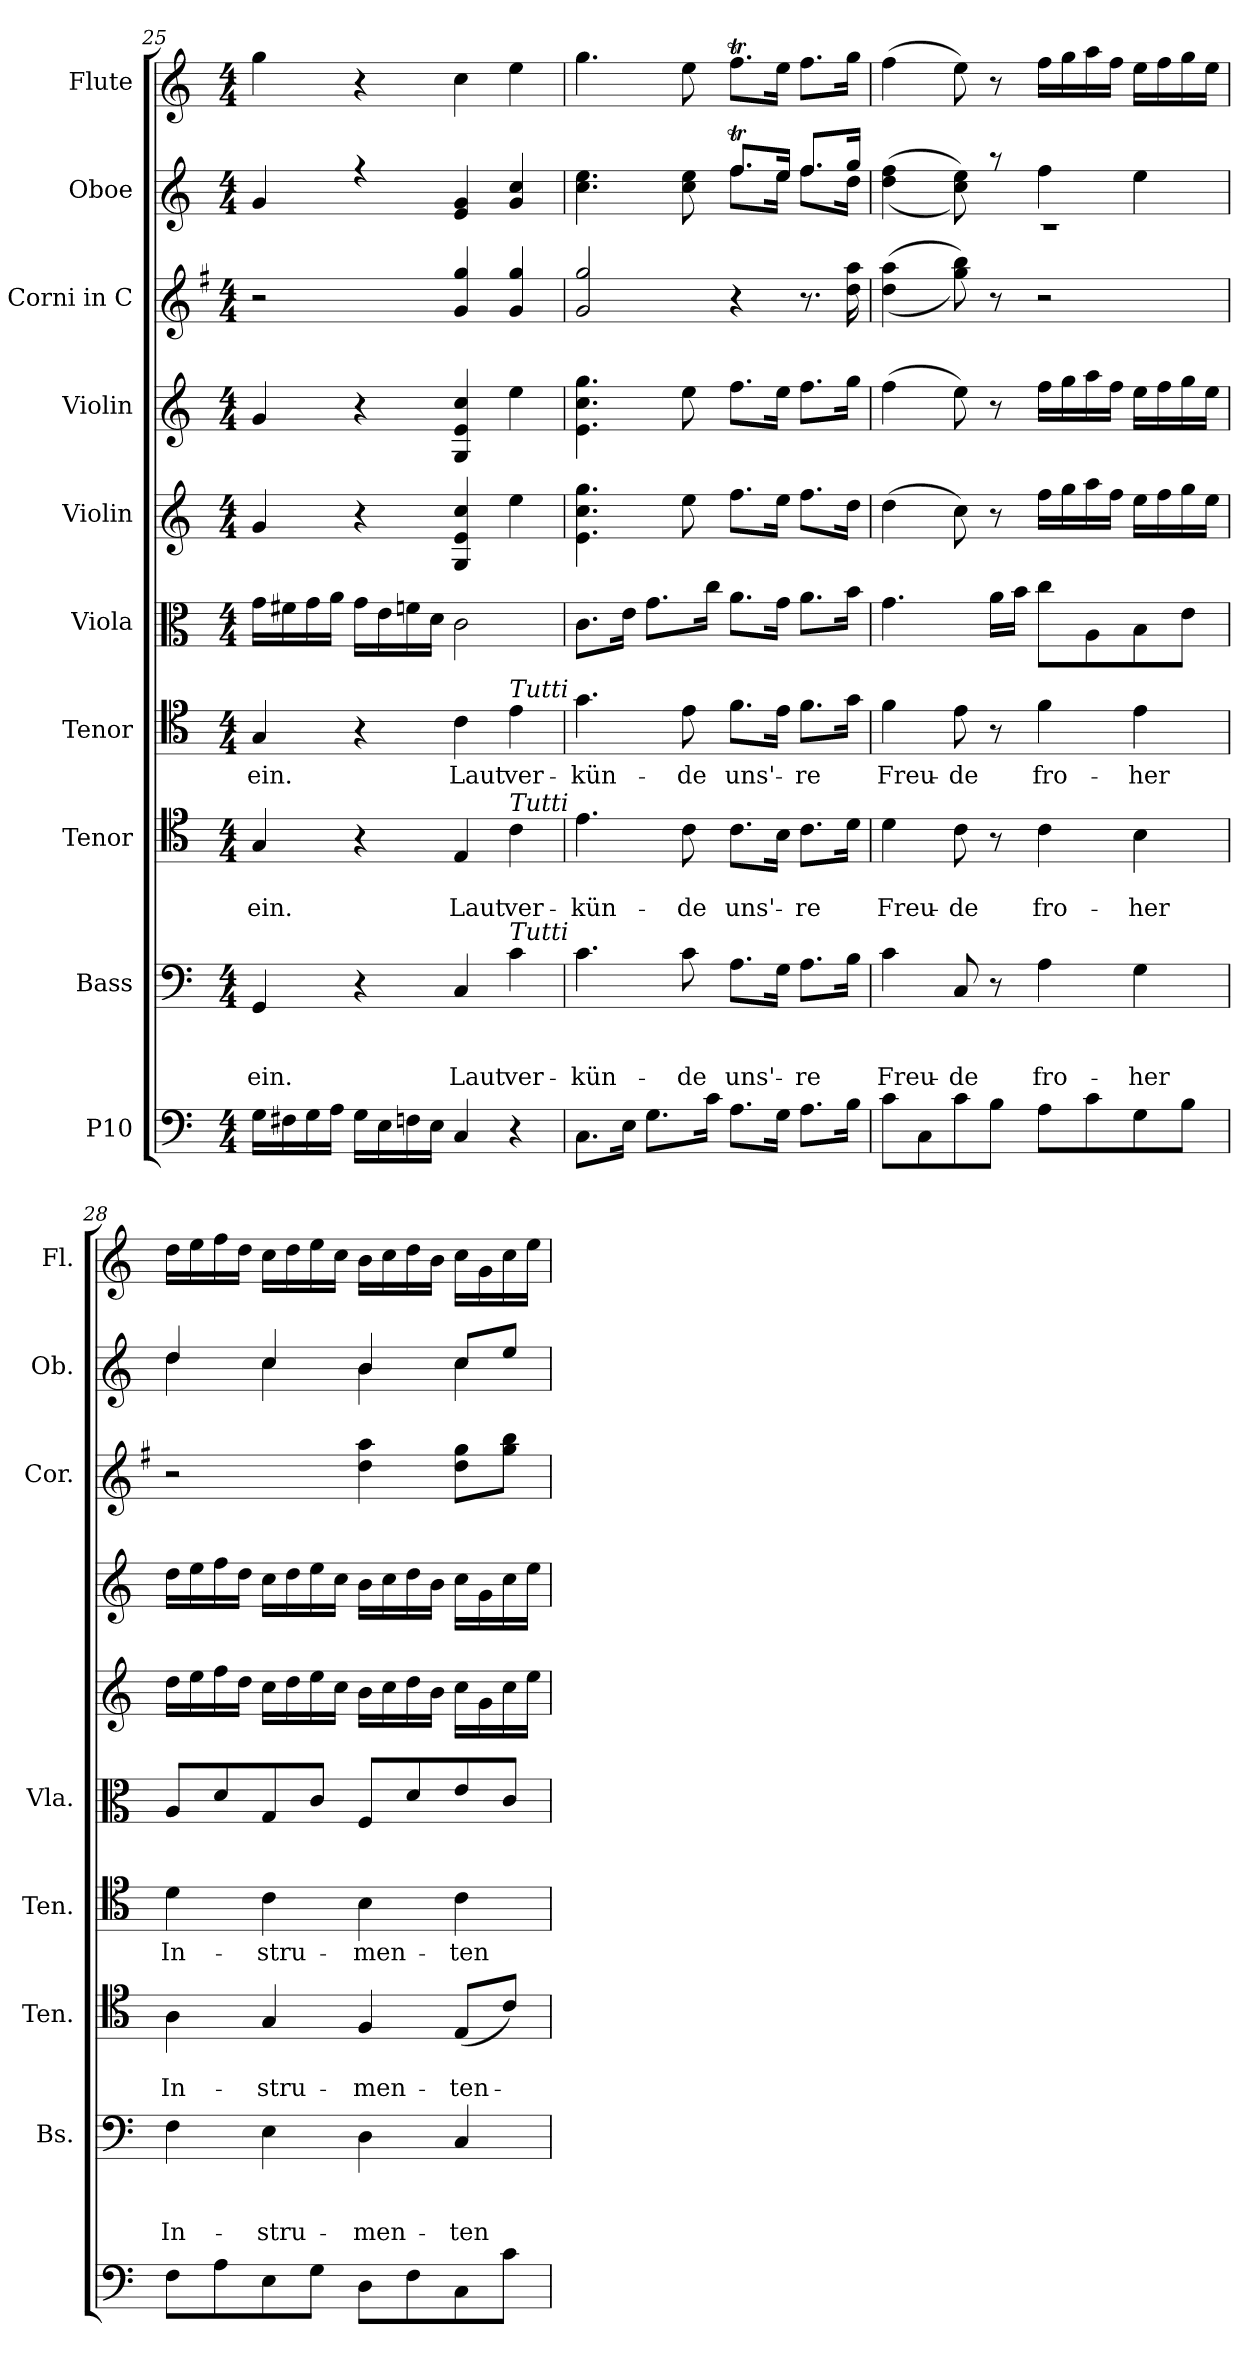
**kern	**kern	**text	**text	**text	**kern	**text	**text	**kern	**text	**kern	**kern	**kern	**kern	**kern	**kern
*part10	*part9	*part9	*part9	*part9	*part8	*part8	*part8	*part7	*part7	*part6	*part5	*part4	*part3	*part2	*part1
*staff10	*staff9	*staff9	*staff9	*staff9	*staff8	*staff8	*staff8	*staff7	*staff7	*staff6	*staff5	*staff4	*staff3	*staff2	*staff1
*I"P10	*I"Bass	*	*	*	*I"Tenor	*	*	*I"Tenor	*	*I"Viola	*I"Violin	*I"Violin	*I"Corni in C	*I"Oboe	*I"Flute
*	*I'Bs.	*	*	*	*I'Ten.	*	*	*I'Ten.	*	*I'Vla.	*	*	*I'Cor.	*I'Ob.	*I'Fl.
*clefF4	*clefF4	*	*	*	*clefC4	*	*	*clefC4	*	*clefC3	*clefG2	*clefG2	*clefG2	*clefG2	*clefG2
*	*	*	*	*	*	*	*	*	*	*	*	*	*ITrd4c7	*	*
*k[]	*k[]	*	*	*	*k[]	*	*	*k[]	*	*k[]	*k[]	*k[]	*k[]	*k[]	*k[]
*C:	*C:	*	*	*	*C:	*	*	*C:	*	*C:	*C:	*C:	*C:	*C:	*C:
*M4/4	*M4/4	*	*	*	*M4/4	*	*	*M4/4	*	*M4/4	*M4/4	*M4/4	*M4/4	*M4/4	*M4/4
=25	=25	=25	=25	=25	=25	=25	=25	=25	=25	=25	=25	=25	=25	=25	=25
!	!	!	!	!LO:LY:b	!	!	!LO:LY:b	!	!LO:LY:b	!	!	!	!	!	!
*	*	*	*	*	*	*	*	*	*	*	*	*	*	*^	*
16G\LL	4GG/	.	.	ein.	4G/	.	ein.	4G/	ein.	16g\LL	4g/	4g/	2r	4g/	1ryy	4gg\
16F#X\	.	.	.	.	.	.	.	.	.	16f#X\	.	.	.	.	.	.
16G\	.	.	.	.	.	.	.	.	.	16g\	.	.	.	.	.	.
16A\JJ	.	.	.	.	.	.	.	.	.	16a\JJ	.	.	.	.	.	.
16G\LL	4r	.	.	.	4r	.	.	4r	.	16g\LL	4r	4r	.	4r	.	4r
16E\	.	.	.	.	.	.	.	.	.	16e\	.	.	.	.	.	.
16Fn\	.	.	.	.	.	.	.	.	.	16fn\	.	.	.	.	.	.
16E\JJ	.	.	.	.	.	.	.	.	.	16d\JJ	.	.	.	.	.	.
!	!	!	!	!LO:LY:b	!	!	!LO:LY:b	!	!LO:LY:b	!	!	!	!	!	!	!
4C/	4C/	.	.	Laut	4E/	.	Laut	4c\	Laut	2c\	4G/ 4e/ 4cc/	4G/ 4e/ 4cc/	4c/ 4cc/	4e/ 4g/	.	4cc\
!	!	!	!	!	!	!	!	!LO:TX:a:i:t=Tutti	!	!	!	!	!	!	!	!
!	!	!	!	!	!LO:TX:a:i:t=Tutti	!	!	!	!	!	!	!	!	!	!	!
!	!LO:TX:a:i:t=Tutti	!	!	!	!	!	!	!	!	!	!	!	!	!	!	!
!	!	!	!	!LO:LY:b	!	!	!LO:LY:b	!	!LO:LY:b	!	!	!	!	!	!	!
4r	4c\	.	.	ver-	4c\	.	ver-	4e\	ver-	.	4ee\	4ee\	4c/ 4cc/	4g/ 4cc/	.	4ee\
!!LO:PB:g=z
=26	=26	=26	=26	=26	=26	=26	=26	=26	=26	=26	=26	=26	=26	=26	=26	=26
!	!	!	!	!LO:LY:b	!	!	!LO:LY:b	!	!LO:LY:b	!	!	!	!	!	!	!
8.C\L	4.c\	.	.	-kün-	4.e\	.	-kün-	4.g\	-kün-	8.c\L	4.e\ 4.cc\ 4.gg\	4.e\ 4.cc\ 4.gg\	2c/ 2cc/	4.cc\ 4.ee\	2ryy	4.gg\
16E\Jk	.	.	.	.	.	.	.	.	.	16e\Jk	.	.	.	.	.	.
8.G\L	.	.	.	.	.	.	.	.	.	8.g\L	.	.	.	.	.	.
!	!	!	!	!LO:LY:b	!	!	!LO:LY:b	!	!LO:LY:b	!	!	!	!	!	!	!
.	8c\	.	.	-de	8c\	.	-de	8e\	-de	.	8ee\	8ee\	.	8cc\ 8ee\	.	8ee\
16c\Jk	.	.	.	.	.	.	.	.	.	16cc\Jk	.	.	.	.	.	.
!	!	!	!	!LO:LY:b	!	!	!LO:LY:b	!	!LO:LY:b	!	!	!	!	!	!	!
8.A\L	8.A\L	.	.	uns'-	8.c\L	.	uns'-	8.f\L	uns'-	8.a\L	8.ff\L	8.ff\L	4r	8.ffT/L	8.ff\L	8.ffT\L
16G\Jk	16G\Jk	.	.	.	16B\Jk	.	.	16e\Jk	.	16g\Jk	16ee\Jk	16ee\Jk	.	16ee/Jk	16ee\Jk	16ee\Jk
!	!	!	!	!LO:LY:b	!	!	!LO:LY:b	!	!LO:LY:b	!	!	!	!	!	!	!
8.A\L	8.A\L	.	.	-re	8.c\L	.	-re	8.f\L	-re	8.a\L	8.ff\L	8.ff\L	8.r	8.ff/L	8.ff\L	8.ff\L
16B\Jk	16B\Jk	.	.	.	16d\Jk	.	.	16g\Jk	.	16b\Jk	16dd\Jk	16gg\Jk	16g\ 16dd\	16gg/Jk	16dd\Jk	16gg\Jk
=27	=27	=27	=27	=27	=27	=27	=27	=27	=27	=27	=27	=27	=27	=27	=27	=27
!	!	!	!	!LO:LY:b	!	!	!LO:LY:b	!	!LO:LY:b	!	!	!	!	!	!	!
8c\L	4c\	.	.	Freu-	4d\	.	Freu-	4f\	Freu-	4.g\	(>4dd\	(>4ff\	(>(<4g\ 4dd\	(>(<4dd\ 4ff\	1rc	(>4ff\
8C\	.	.	.	.	.	.	.	.	.	.	.	.	.	.	.	.
!	!	!	!	!LO:LY:b	!	!	!LO:LY:b	!	!LO:LY:b	!	!	!	!	!	!	!
8c\	8C/	.	.	-de	8c\	.	-de	8e\	-de	.	8cc\)	8ee\)	8cc\ 8ee\))	8cc\ 8ee\))	.	8ee\)
8B\J	8r	.	.	.	8r	.	.	8r	.	16a\LL	8r	8r	8r	8raa	.	8r
.	.	.	.	.	.	.	.	.	.	16b\JJ	.	.	.	.	.	.
!	!	!	!	!LO:LY:b	!	!	!LO:LY:b	!	!LO:LY:b	!	!	!	!	!	!	!
8A\L	4A\	.	.	fro-	4c\	.	fro-	4f\	fro-	8cc\L	16ff\LL	16ff\LL	2r	4ff\	.	16ff\LL
.	.	.	.	.	.	.	.	.	.	.	16gg\	16gg\	.	.	.	16gg\
8c\	.	.	.	.	.	.	.	.	.	8A\	16aa\	16aa\	.	.	.	16aa\
.	.	.	.	.	.	.	.	.	.	.	16ff\JJ	16ff\JJ	.	.	.	16ff\JJ
!	!	!	!	!LO:LY:b	!	!	!LO:LY:b	!	!LO:LY:b	!	!	!	!	!	!	!
8G\	4G\	.	.	-her	4B\	.	-her	4e\	-her	8B\	16ee\LL	16ee\LL	.	4ee\	.	16ee\LL
.	.	.	.	.	.	.	.	.	.	.	16ff\	16ff\	.	.	.	16ff\
8B\J	.	.	.	.	.	.	.	.	.	8e\J	16gg\	16gg\	.	.	.	16gg\
.	.	.	.	.	.	.	.	.	.	.	16ee\JJ	16ee\JJ	.	.	.	16ee\JJ
=28	=28	=28	=28	=28	=28	=28	=28	=28	=28	=28	=28	=28	=28	=28	=28	=28
!	!	!	!	!LO:LY:b	!	!	!LO:LY:b	!	!LO:LY:b	!	!	!	!	!	!	!
8F\L	4F\	.	.	In-	4A\	.	In-	4d\	In-	8A/L	16dd\LL	16dd\LL	2r	4dd/	4dd\	16dd\LL
.	.	.	.	.	.	.	.	.	.	.	16ee\	16ee\	.	.	.	16ee\
8A\	.	.	.	.	.	.	.	.	.	8d/	16ff\	16ff\	.	.	.	16ff\
.	.	.	.	.	.	.	.	.	.	.	16dd\JJ	16dd\JJ	.	.	.	16dd\JJ
!	!	!	!	!LO:LY:b	!	!	!LO:LY:b	!	!LO:LY:b	!	!	!	!	!	!	!
8E\	4E\	.	.	-stru-	4G/	.	-stru-	4c\	-stru-	8G/	16cc\LL	16cc\LL	.	4cc/	4cc\	16cc\LL
.	.	.	.	.	.	.	.	.	.	.	16dd\	16dd\	.	.	.	16dd\
8G\J	.	.	.	.	.	.	.	.	.	8c/J	16ee\	16ee\	.	.	.	16ee\
.	.	.	.	.	.	.	.	.	.	.	16cc\JJ	16cc\JJ	.	.	.	16cc\JJ
!	!	!	!	!LO:LY:b	!	!	!LO:LY:b	!	!LO:LY:b	!	!	!	!	!	!	!
8D\L	4D\	.	.	-men-	4F/	.	-men-	4B\	-men-	8F/L	16b\LL	16b\LL	4g\ 4dd\	4b/	4b\	16b\LL
.	.	.	.	.	.	.	.	.	.	.	16cc\	16cc\	.	.	.	16cc\
8F\	.	.	.	.	.	.	.	.	.	8d/	16dd\	16dd\	.	.	.	16dd\
.	.	.	.	.	.	.	.	.	.	.	16b\JJ	16b\JJ	.	.	.	16b\JJ
!	!	!	!	!LO:LY:b	!	!	!LO:LY:b	!	!LO:LY:b	!	!	!	!	!	!	!
8C\	4C/	.	.	-ten-	(<8E/L	.	-ten-	4c\	-ten-	8e/	16cc\LL	16cc\LL	8g\ 8cc\L	8cc/L	4cc\	16cc\LL
.	.	.	.	.	.	.	.	.	.	.	16g\	16g\	.	.	.	16g\
8c\J	.	.	.	.	8c/J)	.	.	.	.	8c/J	16cc\	16cc\	8cc\ 8ee\J	8ee/J	.	16cc\
.	.	.	.	.	.	.	.	.	.	.	16ee\JJ	16ee\JJ	.	.	.	16ee\JJ
*	*	*	*	*	*	*	*	*	*	*	*	*	*	*v	*v	*
=	=	=	=	=	=	=	=	=	=	=	=	=	=	=	=
*-	*-	*-	*-	*-	*-	*-	*-	*-	*-	*-	*-	*-	*-	*-	*-
